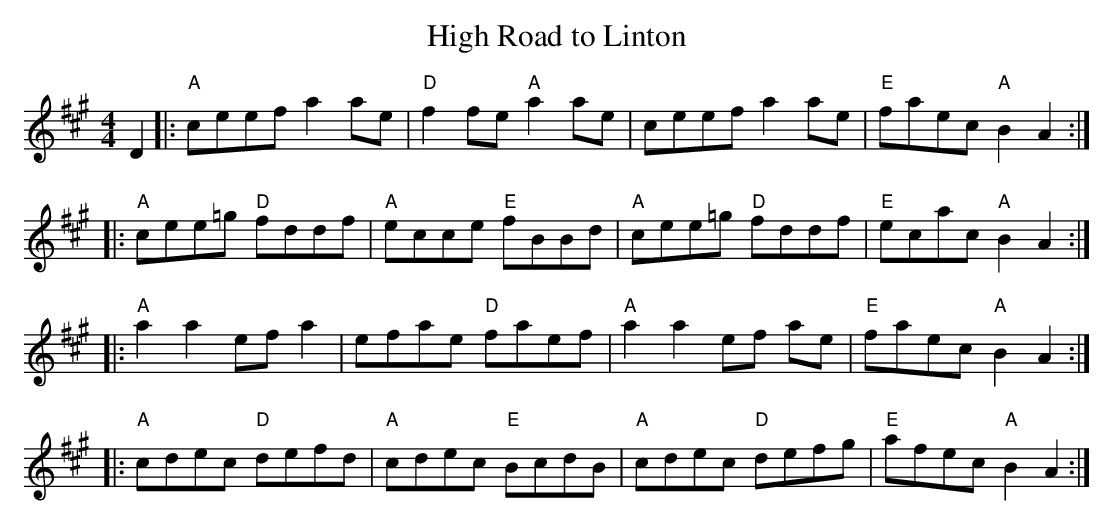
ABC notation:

X:1
T:High Road to Linton
M:4/4
L:1/8
Q:160
K:A
D2|:"A"ceef a2 ae|"D"f2 fe "A"a2 ae|ceef a2 ae|"E"faec "A"B2 A2:|
|:"A"cee=g "D"fddf|"A"ecce "E"fBBd|"A"cee=g "D"fddf|"E"ecac "A"B2 A2:|
|:"A"a2 a2 ef a2|efae "D"faef|"A"a2 a2 ef ae|"E"faec "A"B2 A2:|
|:"A"cdec "D"defd|"A"cdec "E"BcdB|"A"cdec "D"defg|"E"afec "A"B2 A2:|
